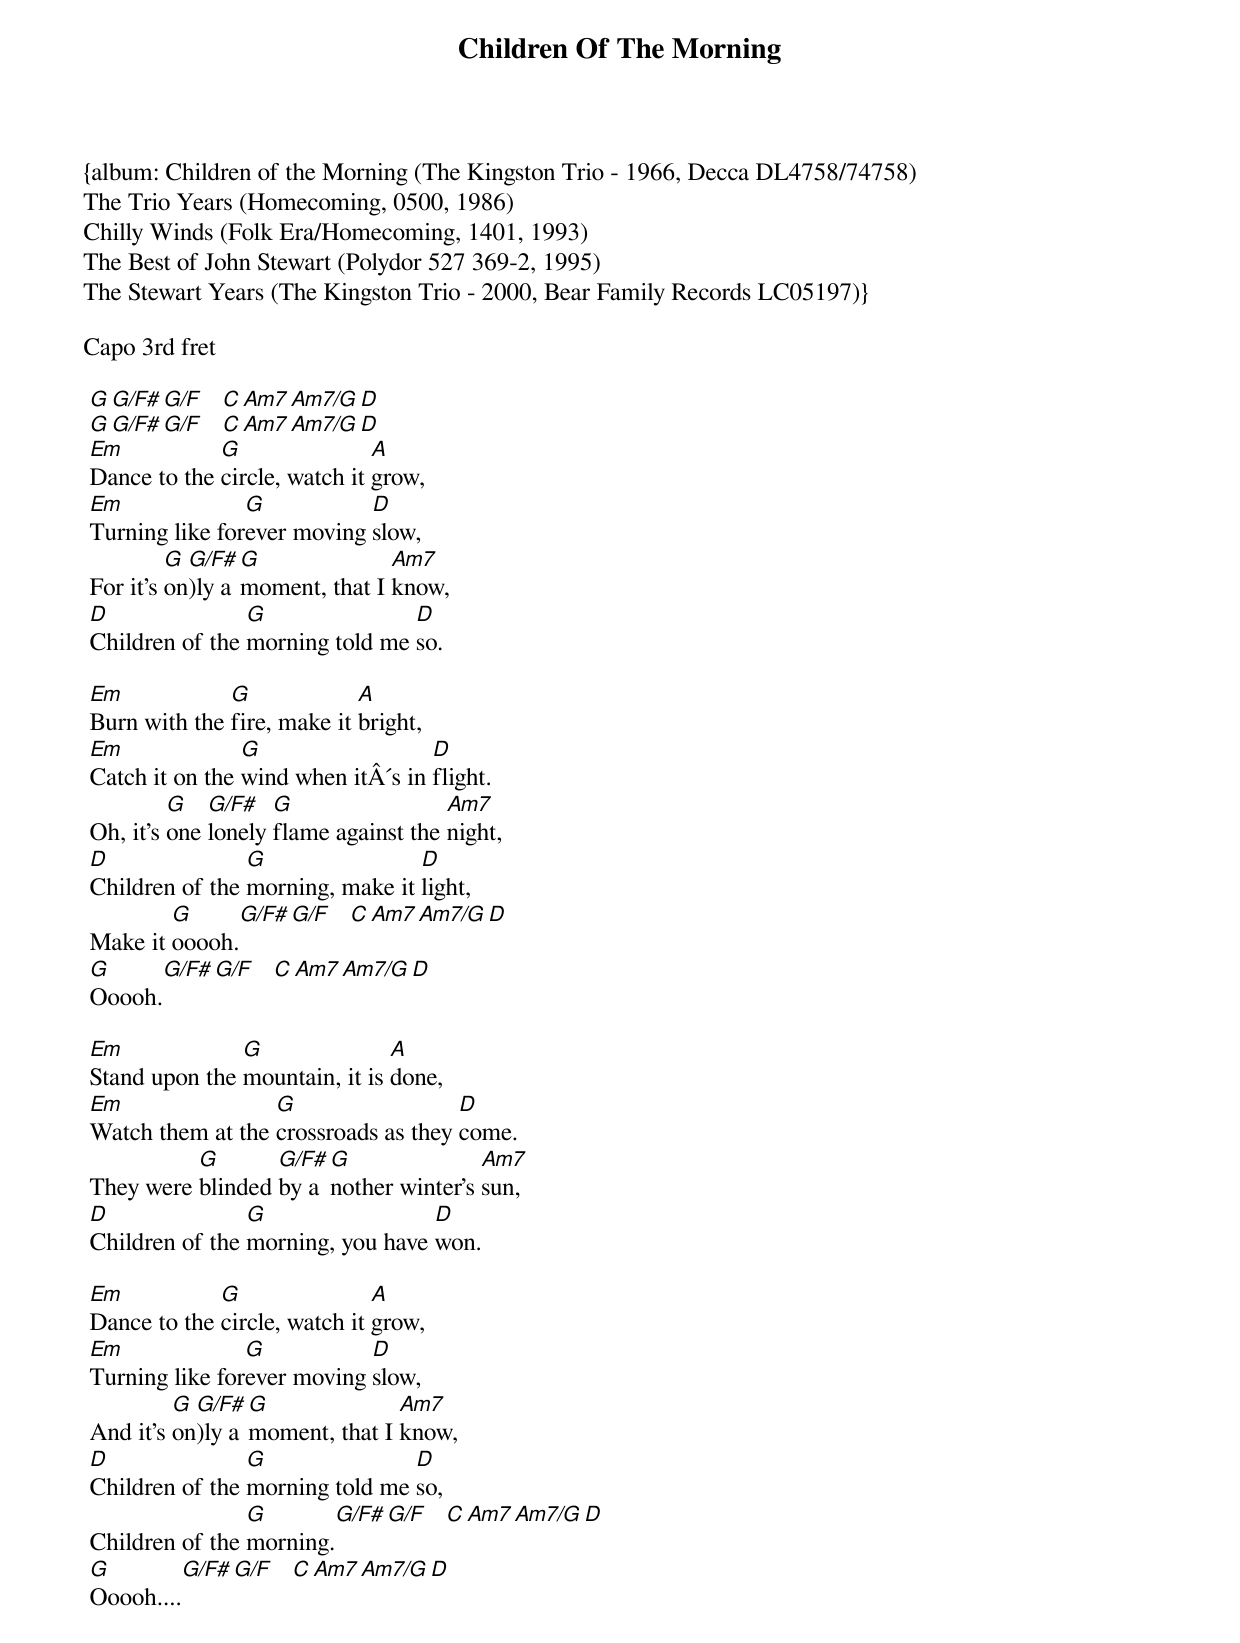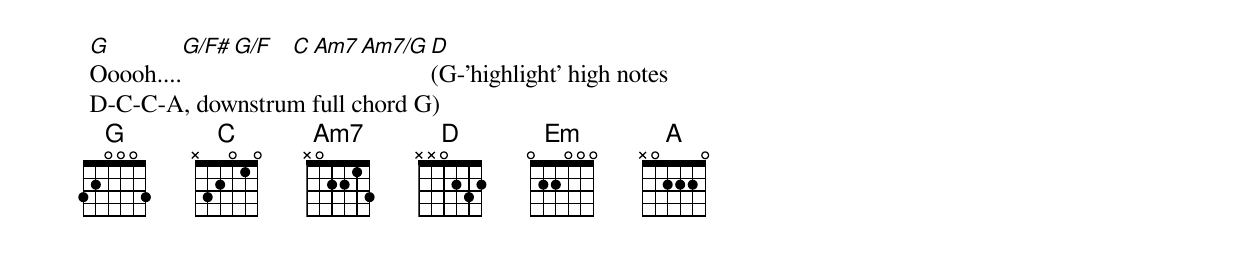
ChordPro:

{title: Children Of The Morning}
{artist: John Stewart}
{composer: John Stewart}
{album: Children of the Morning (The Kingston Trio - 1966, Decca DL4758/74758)
The Trio Years (Homecoming, 0500, 1986)
Chilly Winds (Folk Era/Homecoming, 1401, 1993)
The Best of John Stewart (Polydor 527 369-2, 1995)
The Stewart Years (The Kingston Trio - 2000, Bear Family Records LC05197)}

Capo 3rd fret

 [G][G/F#][G/F]   [C][Am7][Am7/G][D]
 [G][G/F#][G/F]   [C][Am7][Am7/G][D]
 [Em]Dance to the [G]circle, watch it [A]grow,
 [Em]Turning like for[G]ever moving [D]slow,
 For it's [G]on[G/F#])ly a [G]moment, that I [Am7]know,
 [D]Children of the [G]morning told me [D]so.

 [Em]Burn with the [G]fire, make it [A]bright,
 [Em]Catch it on the [G]wind when itÂ´s in [D]flight.
 Oh, it's [G]one [G/F#]lonely [G]flame against the [Am7]night,
 [D]Children of the [G]morning, make it [D]light,
 Make it [G]ooooh.[G/F#][G/F]   [C][Am7][Am7/G][D]
 [G]Ooooh.[G/F#][G/F]   [C][Am7][Am7/G][D]

 [Em]Stand upon the [G]mountain, it is [A]done,
 [Em]Watch them at the [G]crossroads as they [D]come.
 They were [G]blinded [G/F#]by a[G]nother winter's [Am7]sun,
 [D]Children of the [G]morning, you have [D]won.

 [Em]Dance to the [G]circle, watch it [A]grow,
 [Em]Turning like for[G]ever moving [D]slow,
 And it's [G]on[G/F#])ly a [G]moment, that I [Am7]know,
 [D]Children of the [G]morning told me [D]so,
 Children of the [G]morning.[G/F#][G/F]   [C][Am7][Am7/G][D]
 [G]Ooooh....[G/F#][G/F]   [C][Am7][Am7/G][D]
 [G]Ooooh....[G/F#][G/F]   [C][Am7][Am7/G][D](G-'highlight' high notes
 D-C-C-A, downstrum full chord G)
